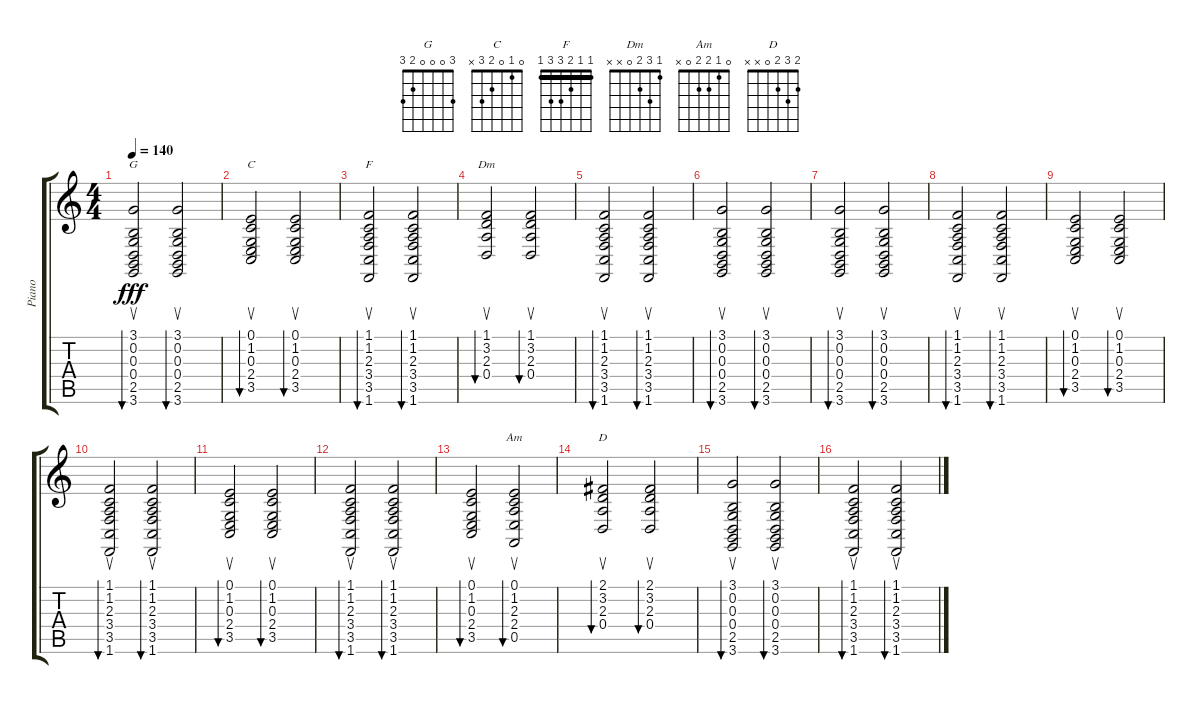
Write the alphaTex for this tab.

\track ("Piano" "Piano") {instrument brightacousticpiano}
\staff {score tabs}
\tuning (E4 B3 G3 D3 A2 E2) {hide}
\chord ("G" 3 0 0 0 2 3)
\chord ("C" 0 1 0 2 3 x)
\chord ("F" 1 1 2 3 3 1) {barre 1}
\chord ("Dm" 1 3 2 0 x x)
\chord ("Am" 0 1 2 2 0 x)
\chord ("D" 2 3 2 0 x x)
\ts (4 4)
\tempo 140
\clef g2
\ks c
(3.1 0.2 0.3 0.4 2.5 3.6).2{su bu 30 ch "G" dy fff} (3.1 0.2 0.3 0.4 2.5 3.6).2{su bu 30} |
(0.1 1.2 0.3 2.4 3.5).2{su bu 30 ch "C"} (0.1 1.2 0.3 2.4 3.5).2{su bu 30} |
(1.1 1.2 2.3 3.4 3.5 1.6).2{su bu 30 ch "F"} (1.1 1.2 2.3 3.4 3.5 1.6).2{su bu 30} |
(1.1 3.2 2.3 0.4).2{su bu 30 ch "Dm"} (1.1 3.2 2.3 0.4).2{su bu 30} |
(1.1 1.2 2.3 3.4 3.5 1.6).2{su bu 30} (1.1 1.2 2.3 3.4 3.5 1.6).2{su bu 30} |
(3.1 0.2 0.3 0.4 2.5 3.6).2{su bu 30} (3.1 0.2 0.3 0.4 2.5 3.6).2{su bu 30} |
(3.1 0.2 0.3 0.4 2.5 3.6).2{su bu 30} (3.1 0.2 0.3 0.4 2.5 3.6).2{su bu 30} |
(1.1 1.2 2.3 3.4 3.5 1.6).2{su bu 30} (1.1 1.2 2.3 3.4 3.5 1.6).2{su bu 30} |
(0.1 1.2 0.3 2.4 3.5).2{su bu 30} (0.1 1.2 0.3 2.4 3.5).2{su bu 30} |
(1.1 1.2 2.3 3.4 3.5 1.6).2{su bu 30} (1.1 1.2 2.3 3.4 3.5 1.6).2{su bu 30} |
(0.1 1.2 0.3 2.4 3.5).2{su bu 30} (0.1 1.2 0.3 2.4 3.5).2{su bu 30} |
(1.1 1.2 2.3 3.4 3.5 1.6).2{su bu 30} (1.1 1.2 2.3 3.4 3.5 1.6).2{su bu 30} |
(0.1 1.2 0.3 2.4 3.5).2{su bu 30} (0.1 1.2 2.3 2.4 0.5).2{su bu 30 ch "Am"} |
(2.1 3.2 2.3 0.4).2{su bu 30 ch "D"} (2.1 3.2 2.3 0.4).2{su bu 30} |
(3.1 0.2 0.3 0.4 2.5 3.6).2{su bu 30} (3.1 0.2 0.3 0.4 2.5 3.6).2{su bu 30} |
(1.1 1.2 2.3 3.4 3.5 1.6).2{su bu 30} (1.1 1.2 2.3 3.4 3.5 1.6).2{su bu 30}
